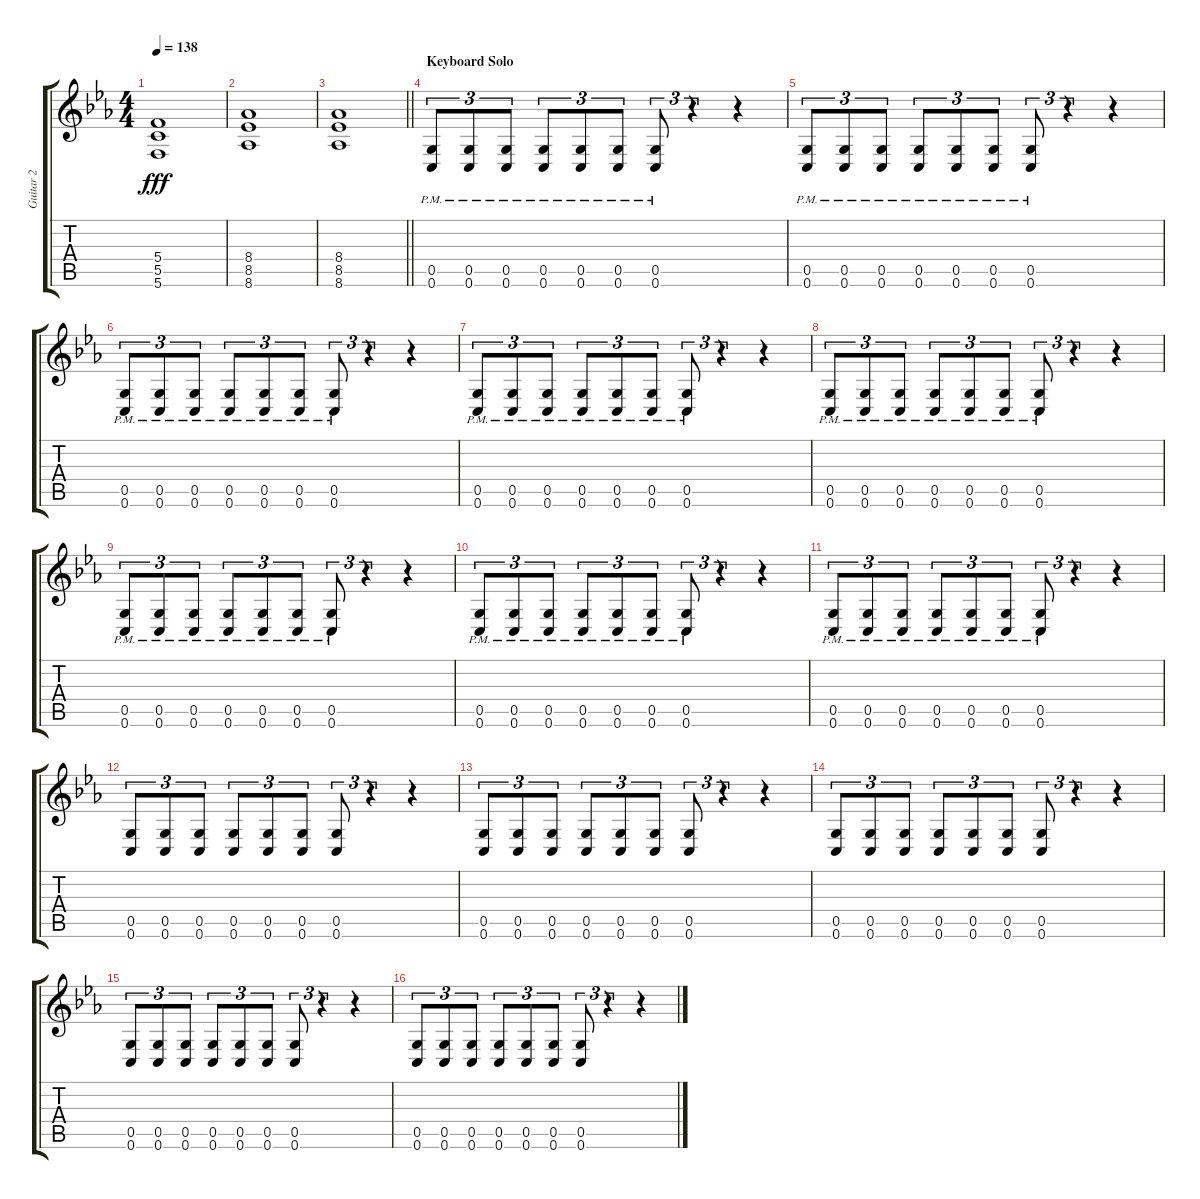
\track ("Guitar 2" "Guitar 2") {instrument overdrivenguitar}
\staff {score tabs}
\tuning (D4 A3 F3 C3 G2 C2) {hide}
\ts (4 4)
\tempo 138
\clef g2
\ks eb
(5.4 5.5 5.6).1{dy fff} |
(8.4 8.5 8.6).1 |
\barLineRight lightlight
(8.4 8.5 8.6).1 |
\section ("" "Keyboard Solo")
(0.5{pm} 0.6{pm}).8{tu (3 2)} (0.5{pm} 0.6{pm}).8{tu (3 2)} (0.5{pm} 0.6{pm}).8{tu (3 2)} (0.5{pm} 0.6{pm}).8{tu (3 2)} (0.5{pm} 0.6{pm}).8{tu (3 2)} (0.5{pm} 0.6{pm}).8{tu (3 2)} (0.5{pm} 0.6{pm}).8{tu (3 2)} r.4{tu (3 2)} r.4 |
(0.5{pm} 0.6{pm}).8{tu (3 2)} (0.5{pm} 0.6{pm}).8{tu (3 2)} (0.5{pm} 0.6{pm}).8{tu (3 2)} (0.5{pm} 0.6{pm}).8{tu (3 2)} (0.5{pm} 0.6{pm}).8{tu (3 2)} (0.5{pm} 0.6{pm}).8{tu (3 2)} (0.5{pm} 0.6{pm}).8{tu (3 2)} r.4{tu (3 2)} r.4 |
(0.5{pm} 0.6{pm}).8{tu (3 2)} (0.5{pm} 0.6{pm}).8{tu (3 2)} (0.5{pm} 0.6{pm}).8{tu (3 2)} (0.5{pm} 0.6{pm}).8{tu (3 2)} (0.5{pm} 0.6{pm}).8{tu (3 2)} (0.5{pm} 0.6{pm}).8{tu (3 2)} (0.5{pm} 0.6{pm}).8{tu (3 2)} r.4{tu (3 2)} r.4 |
(0.5{pm} 0.6{pm}).8{tu (3 2)} (0.5{pm} 0.6{pm}).8{tu (3 2)} (0.5{pm} 0.6{pm}).8{tu (3 2)} (0.5{pm} 0.6{pm}).8{tu (3 2)} (0.5{pm} 0.6{pm}).8{tu (3 2)} (0.5{pm} 0.6{pm}).8{tu (3 2)} (0.5{pm} 0.6{pm}).8{tu (3 2)} r.4{tu (3 2)} r.4 |
(0.5{pm} 0.6{pm}).8{tu (3 2)} (0.5{pm} 0.6{pm}).8{tu (3 2)} (0.5{pm} 0.6{pm}).8{tu (3 2)} (0.5{pm} 0.6{pm}).8{tu (3 2)} (0.5{pm} 0.6{pm}).8{tu (3 2)} (0.5{pm} 0.6{pm}).8{tu (3 2)} (0.5{pm} 0.6{pm}).8{tu (3 2)} r.4{tu (3 2)} r.4 |
(0.5{pm} 0.6{pm}).8{tu (3 2)} (0.5{pm} 0.6{pm}).8{tu (3 2)} (0.5{pm} 0.6{pm}).8{tu (3 2)} (0.5{pm} 0.6{pm}).8{tu (3 2)} (0.5{pm} 0.6{pm}).8{tu (3 2)} (0.5{pm} 0.6{pm}).8{tu (3 2)} (0.5{pm} 0.6{pm}).8{tu (3 2)} r.4{tu (3 2)} r.4 |
(0.5{pm} 0.6{pm}).8{tu (3 2)} (0.5{pm} 0.6{pm}).8{tu (3 2)} (0.5{pm} 0.6{pm}).8{tu (3 2)} (0.5{pm} 0.6{pm}).8{tu (3 2)} (0.5{pm} 0.6{pm}).8{tu (3 2)} (0.5{pm} 0.6{pm}).8{tu (3 2)} (0.5{pm} 0.6{pm}).8{tu (3 2)} r.4{tu (3 2)} r.4 |
(0.5{pm} 0.6{pm}).8{tu (3 2)} (0.5{pm} 0.6{pm}).8{tu (3 2)} (0.5{pm} 0.6{pm}).8{tu (3 2)} (0.5{pm} 0.6{pm}).8{tu (3 2)} (0.5{pm} 0.6{pm}).8{tu (3 2)} (0.5{pm} 0.6{pm}).8{tu (3 2)} (0.5{pm} 0.6{pm}).8{tu (3 2)} r.4{tu (3 2)} r.4 |
(0.5 0.6).8{tu (3 2)} (0.5 0.6).8{tu (3 2)} (0.5 0.6).8{tu (3 2)} (0.5 0.6).8{tu (3 2)} (0.5 0.6).8{tu (3 2)} (0.5 0.6).8{tu (3 2)} (0.5 0.6).8{tu (3 2)} r.4{tu (3 2)} r.4 |
(0.5 0.6).8{tu (3 2)} (0.5 0.6).8{tu (3 2)} (0.5 0.6).8{tu (3 2)} (0.5 0.6).8{tu (3 2)} (0.5 0.6).8{tu (3 2)} (0.5 0.6).8{tu (3 2)} (0.5 0.6).8{tu (3 2)} r.4{tu (3 2)} r.4 |
(0.5 0.6).8{tu (3 2)} (0.5 0.6).8{tu (3 2)} (0.5 0.6).8{tu (3 2)} (0.5 0.6).8{tu (3 2)} (0.5 0.6).8{tu (3 2)} (0.5 0.6).8{tu (3 2)} (0.5 0.6).8{tu (3 2)} r.4{tu (3 2)} r.4 |
(0.5 0.6).8{tu (3 2)} (0.5 0.6).8{tu (3 2)} (0.5 0.6).8{tu (3 2)} (0.5 0.6).8{tu (3 2)} (0.5 0.6).8{tu (3 2)} (0.5 0.6).8{tu (3 2)} (0.5 0.6).8{tu (3 2)} r.4{tu (3 2)} r.4 |
(0.5 0.6).8{tu (3 2)} (0.5 0.6).8{tu (3 2)} (0.5 0.6).8{tu (3 2)} (0.5 0.6).8{tu (3 2)} (0.5 0.6).8{tu (3 2)} (0.5 0.6).8{tu (3 2)} (0.5 0.6).8{tu (3 2)} r.4{tu (3 2)} r.4
